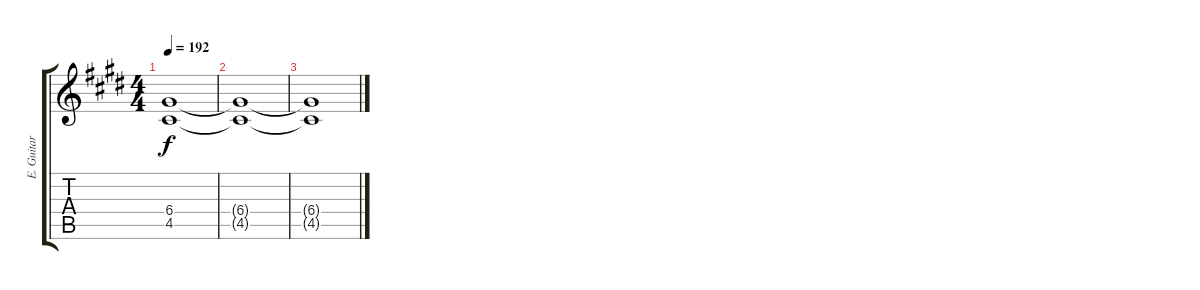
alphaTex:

\track ("E. Guitar II" "E. Guitar ") {instrument overdrivenguitar}
\staff {score tabs}
\tuning (E4 B3 G3 D3 A2 E2) {hide}
\ts (4 4)
\tempo 192
\clef g2
\ks e
(6.4{t} 4.5{t}).1{dy f} |
(6.4{t} 4.5{t}).1 |
(6.4{t} 4.5{t}).1
